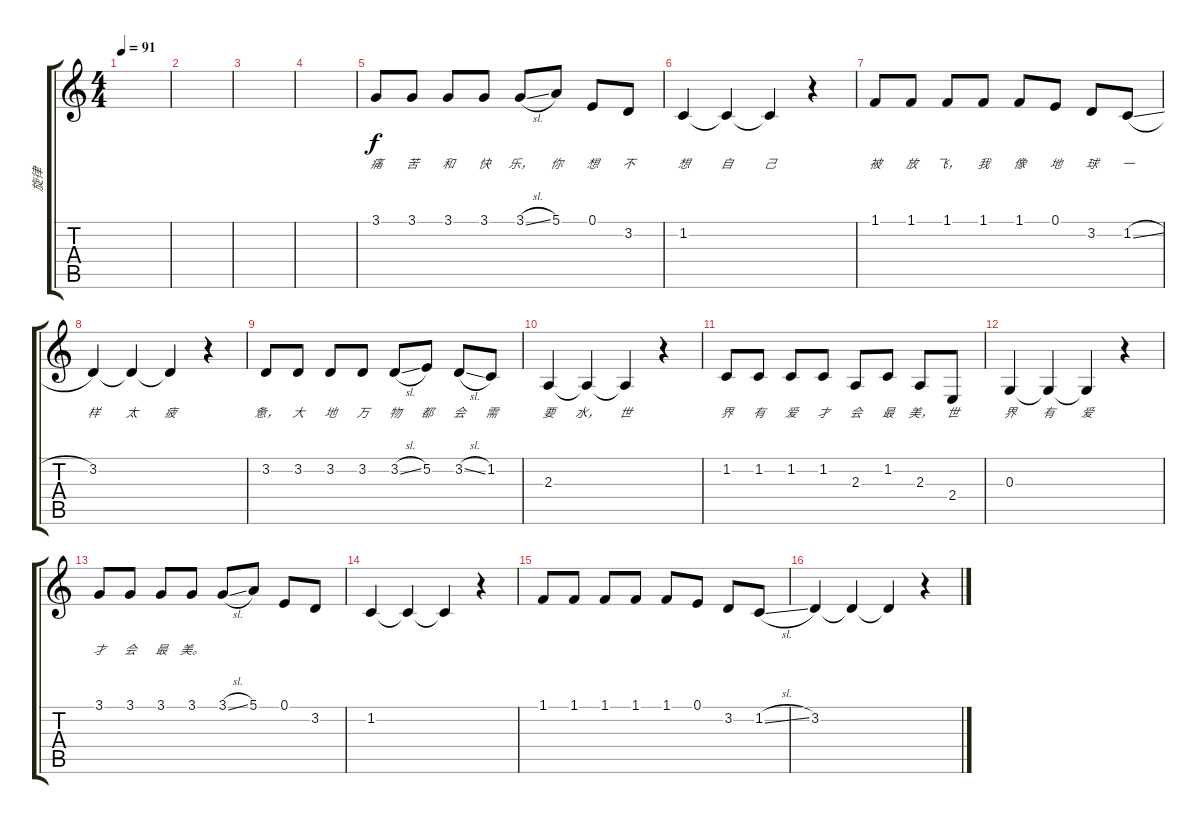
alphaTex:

\track ("旋律" "旋律") {instrument acousticgrandpiano}
\staff {score tabs}
\tuning (E4 B3 G3 D3 A2 E2) {hide}
\ts (4 4)
\tempo 91
\clef g2
\ks c
|
|
|
|
3.1.8{lyrics (0 "痛") lyrics (1 "") lyrics (2 "") lyrics (3 "") lyrics (4 "")} 3.1.8{lyrics (0 "苦") lyrics (1 "") lyrics (2 "") lyrics (3 "") lyrics (4 "")} 3.1.8{lyrics (0 "和") lyrics (1 "") lyrics (2 "") lyrics (3 "") lyrics (4 "")} 3.1.8{lyrics (0 "快") lyrics (1 "") lyrics (2 "") lyrics (3 "") lyrics (4 "")} 3.1{sl}.8{lyrics (0 "乐，") lyrics (1 "") lyrics (2 "") lyrics (3 "") lyrics (4 "")} 5.1.8{lyrics (0 "你") lyrics (1 "") lyrics (2 "") lyrics (3 "") lyrics (4 "")} 0.1.8{lyrics (0 "想") lyrics (1 "") lyrics (2 "") lyrics (3 "") lyrics (4 "")} 3.2.8{lyrics (0 "不") lyrics (1 "") lyrics (2 "") lyrics (3 "") lyrics (4 "")} |
1.2.4{lyrics (0 "想") lyrics (1 "") lyrics (2 "") lyrics (3 "") lyrics (4 "")} 1.2{t}.4{lyrics (0 "自") lyrics (1 "") lyrics (2 "") lyrics (3 "") lyrics (4 "")} 1.2{t}.4{lyrics (0 "己") lyrics (1 "") lyrics (2 "") lyrics (3 "") lyrics (4 "")} r.4 |
1.1.8{lyrics (0 "被") lyrics (1 "") lyrics (2 "") lyrics (3 "") lyrics (4 "")} 1.1.8{lyrics (0 "放") lyrics (1 "") lyrics (2 "") lyrics (3 "") lyrics (4 "")} 1.1.8{lyrics (0 "飞，") lyrics (1 "") lyrics (2 "") lyrics (3 "") lyrics (4 "")} 1.1.8{lyrics (0 "我") lyrics (1 "") lyrics (2 "") lyrics (3 "") lyrics (4 "")} 1.1.8{lyrics (0 "像") lyrics (1 "") lyrics (2 "") lyrics (3 "") lyrics (4 "")} 0.1.8{lyrics (0 "地") lyrics (1 "") lyrics (2 "") lyrics (3 "") lyrics (4 "")} 3.2.8{lyrics (0 "球") lyrics (1 "") lyrics (2 "") lyrics (3 "") lyrics (4 "")} 1.2{sl}.8{lyrics (0 "一") lyrics (1 "") lyrics (2 "") lyrics (3 "") lyrics (4 "")} |
3.2.4{lyrics (0 "样") lyrics (1 "") lyrics (2 "") lyrics (3 "") lyrics (4 "")} 3.2{t}.4{lyrics (0 "太") lyrics (1 "") lyrics (2 "") lyrics (3 "") lyrics (4 "")} 3.2{t}.4{lyrics (0 "疲") lyrics (1 "") lyrics (2 "") lyrics (3 "") lyrics (4 "")} r.4 |
3.2.8{lyrics (0 "惫，") lyrics (1 "") lyrics (2 "") lyrics (3 "") lyrics (4 "")} 3.2.8{lyrics (0 "大") lyrics (1 "") lyrics (2 "") lyrics (3 "") lyrics (4 "")} 3.2.8{lyrics (0 "地") lyrics (1 "") lyrics (2 "") lyrics (3 "") lyrics (4 "")} 3.2.8{lyrics (0 "万") lyrics (1 "") lyrics (2 "") lyrics (3 "") lyrics (4 "")} 3.2{sl}.8{lyrics (0 "物") lyrics (1 "") lyrics (2 "") lyrics (3 "") lyrics (4 "")} 5.2.8{lyrics (0 "都") lyrics (1 "") lyrics (2 "") lyrics (3 "") lyrics (4 "")} 3.2{sl}.8{lyrics (0 "会") lyrics (1 "") lyrics (2 "") lyrics (3 "") lyrics (4 "")} 1.2.8{lyrics (0 "需") lyrics (1 "") lyrics (2 "") lyrics (3 "") lyrics (4 "")} |
2.3.4{lyrics (0 "要") lyrics (1 "") lyrics (2 "") lyrics (3 "") lyrics (4 "")} 2.3{t}.4{lyrics (0 "水，") lyrics (1 "") lyrics (2 "") lyrics (3 "") lyrics (4 "")} 2.3{t}.4{lyrics (0 "世") lyrics (1 "") lyrics (2 "") lyrics (3 "") lyrics (4 "")} r.4 |
1.2.8{lyrics (0 "界") lyrics (1 "") lyrics (2 "") lyrics (3 "") lyrics (4 "")} 1.2.8{lyrics (0 "有") lyrics (1 "") lyrics (2 "") lyrics (3 "") lyrics (4 "")} 1.2.8{lyrics (0 "爱") lyrics (1 "") lyrics (2 "") lyrics (3 "") lyrics (4 "")} 1.2.8{lyrics (0 "才") lyrics (1 "") lyrics (2 "") lyrics (3 "") lyrics (4 "")} 2.3.8{lyrics (0 "会") lyrics (1 "") lyrics (2 "") lyrics (3 "") lyrics (4 "")} 1.2.8{lyrics (0 "最") lyrics (1 "") lyrics (2 "") lyrics (3 "") lyrics (4 "")} 2.3.8{lyrics (0 "美，") lyrics (1 "") lyrics (2 "") lyrics (3 "") lyrics (4 "")} 2.4.8{lyrics (0 "世") lyrics (1 "") lyrics (2 "") lyrics (3 "") lyrics (4 "")} |
0.3.4{lyrics (0 "界") lyrics (1 "") lyrics (2 "") lyrics (3 "") lyrics (4 "")} 0.3{t}.4{lyrics (0 "有") lyrics (1 "") lyrics (2 "") lyrics (3 "") lyrics (4 "")} 0.3{t}.4{lyrics (0 "爱") lyrics (1 "") lyrics (2 "") lyrics (3 "") lyrics (4 "")} r.4 |
3.1.8{lyrics (0 "才") lyrics (1 "") lyrics (2 "") lyrics (3 "") lyrics (4 "")} 3.1.8{lyrics (0 "会") lyrics (1 "") lyrics (2 "") lyrics (3 "") lyrics (4 "")} 3.1.8{lyrics (0 "最") lyrics (1 "") lyrics (2 "") lyrics (3 "") lyrics (4 "")} 3.1.8{lyrics (0 "美。") lyrics (1 "") lyrics (2 "") lyrics (3 "") lyrics (4 "")} 3.1{sl}.8 5.1.8 0.1.8 3.2.8 |
1.2.4 1.2{t}.4 1.2{t}.4 r.4 |
1.1.8 1.1.8 1.1.8 1.1.8 1.1.8 0.1.8 3.2.8 1.2{sl}.8 |
3.2.4 3.2{t}.4 3.2{t}.4 r.4
